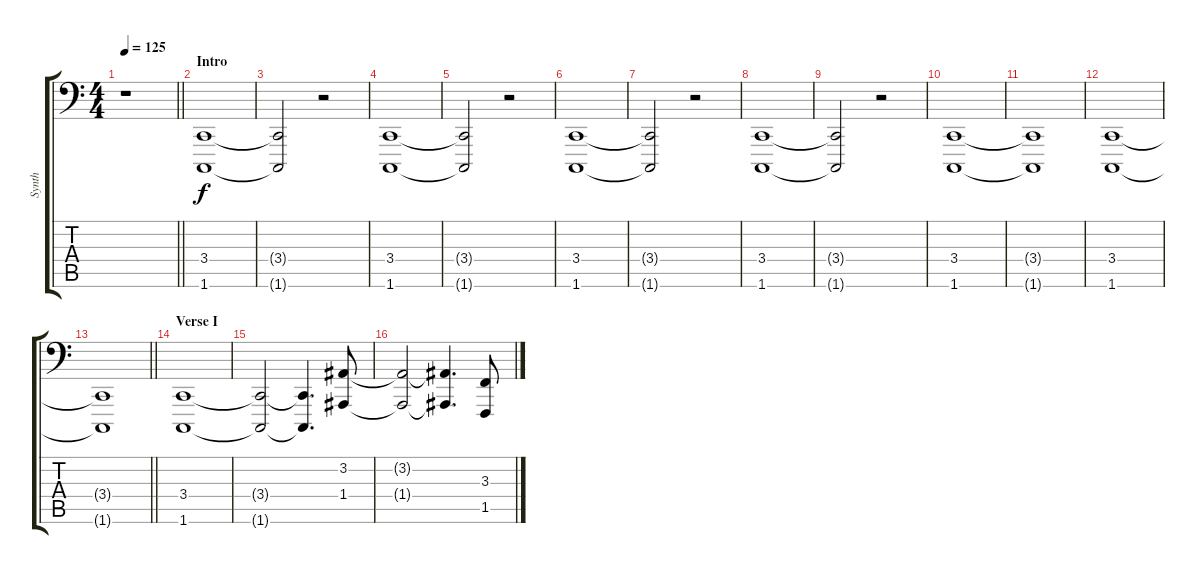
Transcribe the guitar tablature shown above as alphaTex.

\track ("Synth" "Synth") {instrument lead2sawtooth}
\staff {score tabs}
\tuning (C3 G2 D2 A1 E1 B0) {hide}
\ts (4 4)
\tempo 125
\clef f4
\barLineRight lightlight
\ks c
r.1{dy f instrument lead2sawtooth} |
\section ("" "Intro")
(3.4 1.6).1 |
(3.4{t} 1.6{t}).2 r.2 |
(3.4 1.6).1 |
(3.4{t} 1.6{t}).2 r.2 |
(3.4 1.6).1 |
(3.4{t} 1.6{t}).2 r.2 |
(3.4 1.6).1 |
(3.4{t} 1.6{t}).2 r.2 |
(3.4 1.6).1 |
(3.4{t} 1.6{t}).1 |
(3.4 1.6).1 |
\barLineRight lightlight
(3.4{t} 1.6{t}).1 |
\section ("" "Verse I")
(3.4 1.6).1 |
(3.4{t} 1.6{t}).2 (3.4{t} 1.6{t}).4{d} (3.2 1.4).8 |
(3.2{t} 1.4{t}).2 (3.2{t} 1.4{t}).4{d} (3.3 1.5).8
